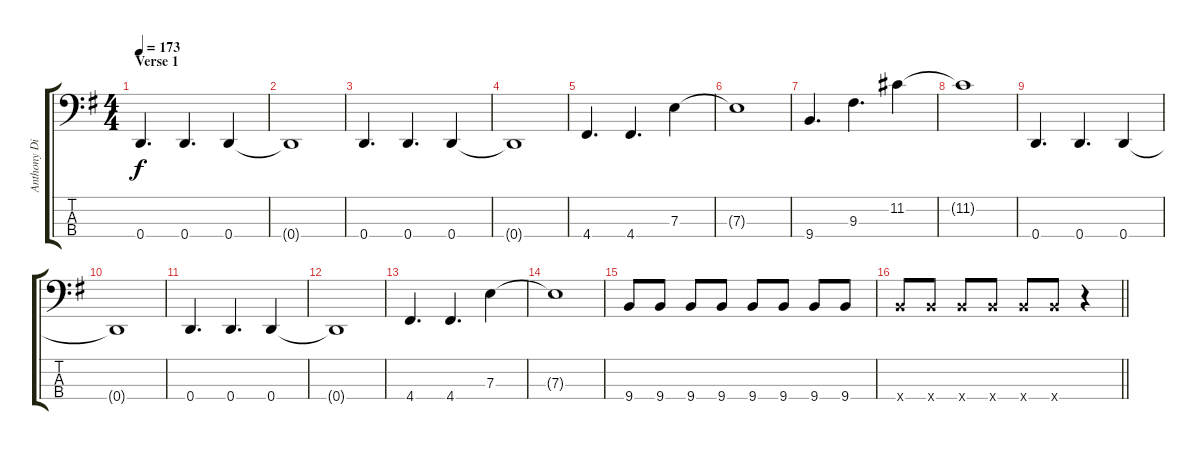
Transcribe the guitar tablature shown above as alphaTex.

\track ("Anthony DiIonno" "Anthony Di") {instrument electricbasspick}
\staff {score tabs}
\tuning (G2 D2 A1 D1) {hide}
\ts (4 4)
\section ("" "Verse 1")
\tempo 173
\clef f4
\ks g
0.4.4{d dy f} 0.4.4{d} 0.4.4 |
0.4{t}.1 |
0.4.4{d} 0.4.4{d} 0.4.4 |
0.4{t}.1 |
4.4.4{d} 4.4.4{d} 7.3.4 |
7.3{t}.1 |
9.4.4{d} 9.3.4{d} 11.2.4 |
11.2{t}.1 |
0.4.4{d} 0.4.4{d} 0.4.4 |
0.4{t}.1 |
0.4.4{d} 0.4.4{d} 0.4.4 |
0.4{t}.1 |
4.4.4{d} 4.4.4{d} 7.3.4 |
7.3{t}.1 |
9.4.8 9.4.8 9.4.8 9.4.8 9.4.8 9.4.8 9.4.8 9.4.8 |
\barLineRight lightlight
9.4{x}.8 9.4{x}.8 9.4{x}.8 9.4{x}.8 9.4{x}.8 9.4{x}.8 r.4
